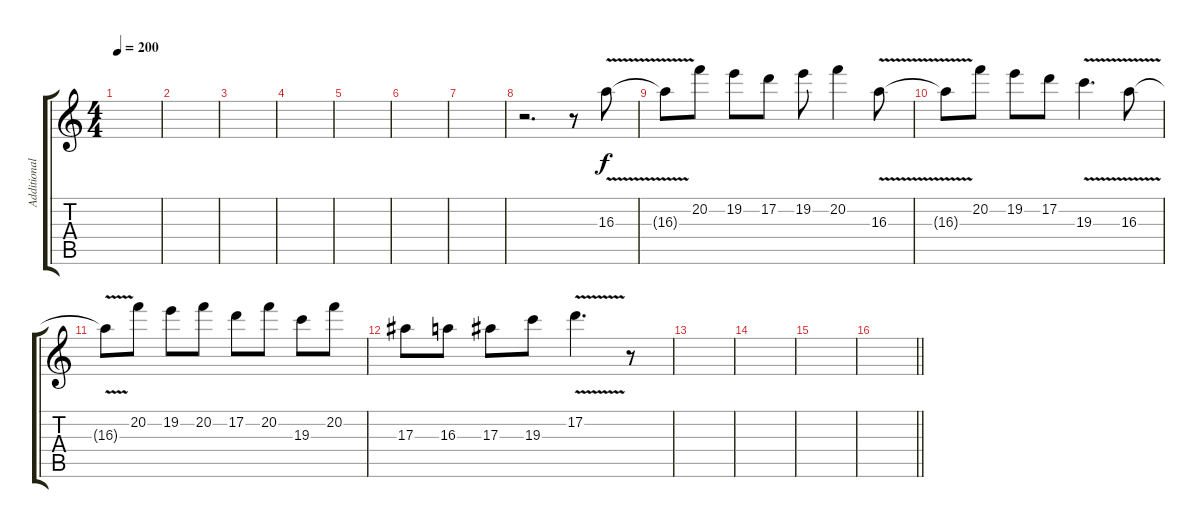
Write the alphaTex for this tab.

\track ("Additional Guitar" "Additional") {instrument distortionguitar}
\staff {score tabs}
\tuning (D4 A3 F3 C3 G2 D2) {hide}
\ts (4 4)
\tempo 200
\clef g2
\ks c
|
|
|
|
|
|
|
r.2{d} r.8 16.3{v}.8 |
16.3{t}.8 20.2.8 19.2.8 17.2.8 19.2.8 20.2.4 16.3{v}.8 |
16.3{t}.8 20.2.8 19.2.8 17.2.8 19.3{v}.4{d} 16.3{v}.8 |
16.3{t}.8 20.2.8 19.2.8 20.2.8 17.2.8 20.2.8 19.3.8 20.2.8 |
17.3.8 16.3.8 17.3.8 19.3.8 17.2{v}.4{d} r.8 |
|
|
|
\barLineRight lightlight
